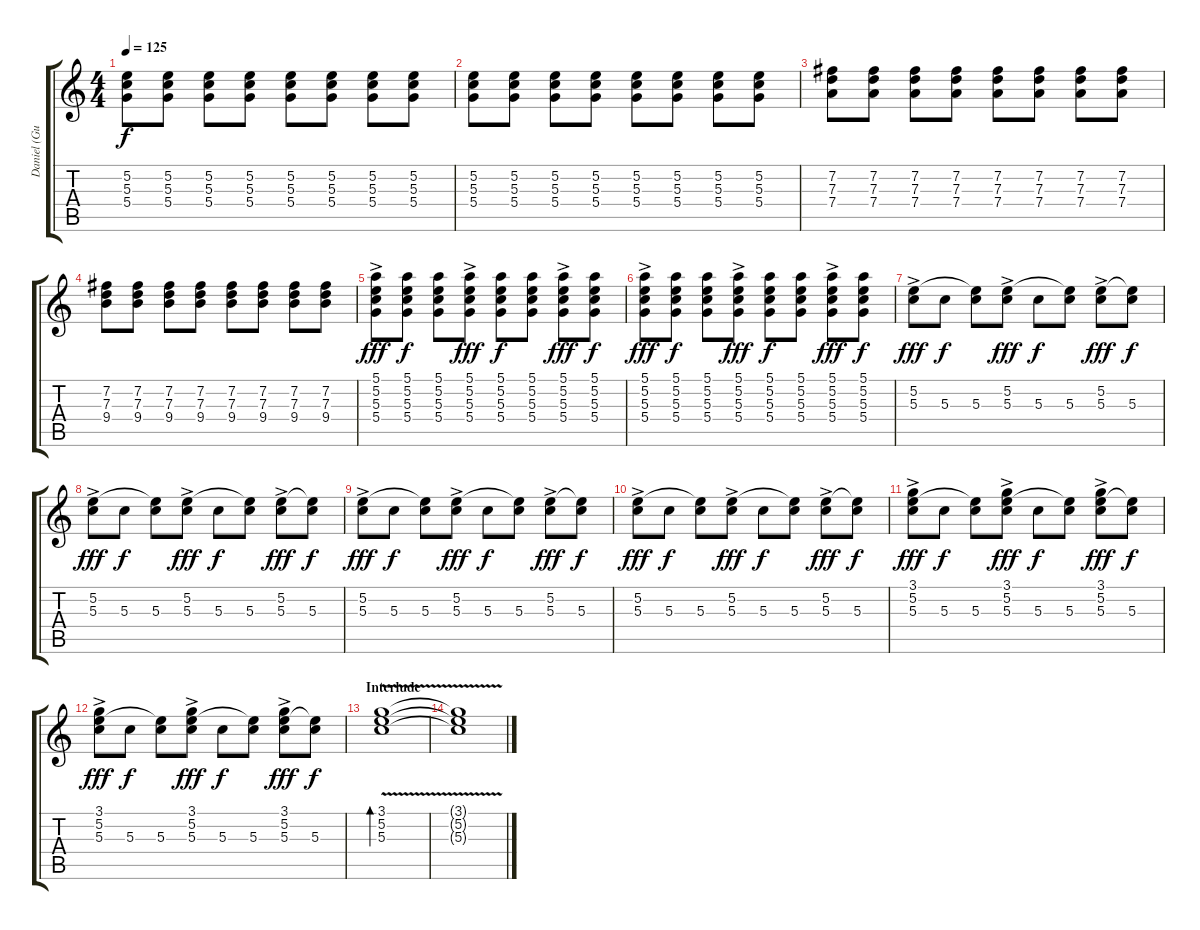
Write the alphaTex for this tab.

\track ("Daniel (Guitar)" "Daniel (Gu") {instrument overdrivenguitar}
\staff {score tabs}
\tuning (E4 B3 G3 D3 A2 E2) {hide}
\ts (4 4)
\tempo 125
\clef g2
\ks c
(5.2 5.3 5.4).8{dy f} (5.2 5.3 5.4).8 (5.2 5.3 5.4).8 (5.2 5.3 5.4).8 (5.2 5.3 5.4).8 (5.2 5.3 5.4).8 (5.2 5.3 5.4).8 (5.2 5.3 5.4).8 |
(5.2 5.3 5.4).8 (5.2 5.3 5.4).8 (5.2 5.3 5.4).8 (5.2 5.3 5.4).8 (5.2 5.3 5.4).8 (5.2 5.3 5.4).8 (5.2 5.3 5.4).8 (5.2 5.3 5.4).8 |
(7.2 7.3 7.4).8 (7.2 7.3 7.4).8 (7.2 7.3 7.4).8 (7.2 7.3 7.4).8 (7.2 7.3 7.4).8 (7.2 7.3 7.4).8 (7.2 7.3 7.4).8 (7.2 7.3 7.4).8 |
(7.2 7.3 9.4).8 (7.2 7.3 9.4).8 (7.2 7.3 9.4).8 (7.2 7.3 9.4).8 (7.2 7.3 9.4).8 (7.2 7.3 9.4).8 (7.2 7.3 9.4).8 (7.2 7.3 9.4).8 |
(5.1{ac} 5.2 5.3 5.4).8{dy fff} (5.1 5.2 5.3 5.4).8{dy f} (5.1 5.2 5.3 5.4).8 (5.1{ac} 5.2 5.3 5.4).8{dy fff} (5.1 5.2 5.3 5.4).8{dy f} (5.1 5.2 5.3 5.4).8 (5.1{ac} 5.2 5.3 5.4).8{dy fff} (5.1 5.2 5.3 5.4).8{dy f} |
(5.1{ac} 5.2 5.3 5.4).8{dy fff} (5.1 5.2 5.3 5.4).8{dy f} (5.1 5.2 5.3 5.4).8 (5.1{ac} 5.2 5.3 5.4).8{dy fff} (5.1 5.2 5.3 5.4).8{dy f} (5.1 5.2 5.3 5.4).8 (5.1{ac} 5.2 5.3 5.4).8{dy fff} (5.1 5.2 5.3 5.4).8{dy f} |
(5.2{ac} 5.3).8{dy fff} 5.3.8{dy f} (5.2{t} 5.3).8 (5.2{ac} 5.3).8{dy fff} 5.3.8{dy f} (5.2{t} 5.3).8 (5.2{ac} 5.3).8{dy fff} (5.2{t} 5.3).8{dy f} |
(5.2{ac} 5.3).8{dy fff} 5.3.8{dy f} (5.2{t} 5.3).8 (5.2{ac} 5.3).8{dy fff} 5.3.8{dy f} (5.2{t} 5.3).8 (5.2{ac} 5.3).8{dy fff} (5.2{t} 5.3).8{dy f} |
(5.2{ac} 5.3).8{dy fff} 5.3.8{dy f} (5.2{t} 5.3).8 (5.2{ac} 5.3).8{dy fff} 5.3.8{dy f} (5.2{t} 5.3).8 (5.2{ac} 5.3).8{dy fff} (5.2{t} 5.3).8{dy f} |
(5.2{ac} 5.3).8{dy fff} 5.3.8{dy f} (5.2{t} 5.3).8 (5.2{ac} 5.3).8{dy fff} 5.3.8{dy f} (5.2{t} 5.3).8 (5.2{ac} 5.3).8{dy fff} (5.2{t} 5.3).8{dy f} |
(3.1 5.2{ac} 5.3).8{dy fff} 5.3.8{dy f} (5.2{t} 5.3).8 (3.1 5.2{ac} 5.3).8{dy fff} 5.3.8{dy f} (5.2{t} 5.3).8 (3.1 5.2{ac} 5.3).8{dy fff} (5.2{t} 5.3).8{dy f} |
(3.1 5.2{ac} 5.3).8{dy fff} 5.3.8{dy f} (5.2{t} 5.3).8 (3.1 5.2{ac} 5.3).8{dy fff} 5.3.8{dy f} (5.2{t} 5.3).8 (3.1 5.2{ac} 5.3).8{dy fff} (5.2{t} 5.3).8{dy f} |
\section ("" "Interlude")
(3.1 5.2{v} 5.3).1{bd 120 volume 0} |
(3.1{t} 5.2{t} 5.3{t}).1
